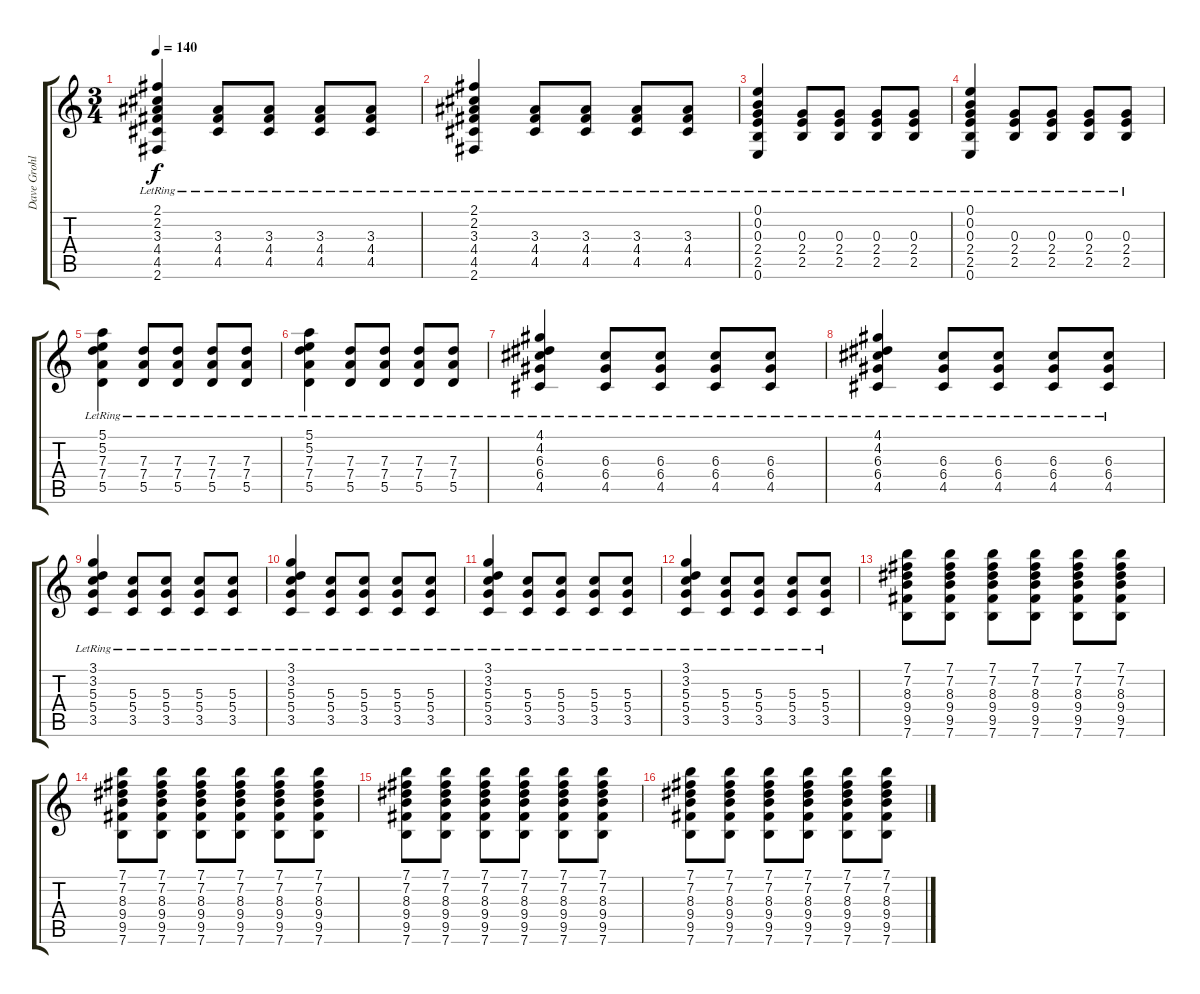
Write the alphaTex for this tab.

\track ("Dave Grohl" "Dave Grohl") {instrument acousticguitarnylon}
\staff {score tabs}
\tuning (E4 B3 G3 D3 A2 E2) {hide}
\ts (3 4)
\tempo 140
\clef g2
\ks c
(2.1{lr} 2.2{lr} 3.3{lr} 4.4{lr} 4.5{lr} 2.6{lr}).4{dy f} (3.3{lr} 4.4{lr} 4.5{lr}).8 (3.3{lr} 4.4{lr} 4.5{lr}).8 (3.3{lr} 4.4{lr} 4.5{lr}).8 (3.3{lr} 4.4{lr} 4.5{lr}).8 |
(2.1{lr} 2.2{lr} 3.3{lr} 4.4{lr} 4.5{lr} 2.6{lr}).4 (3.3{lr} 4.4{lr} 4.5{lr}).8 (3.3{lr} 4.4{lr} 4.5{lr}).8 (3.3{lr} 4.4{lr} 4.5{lr}).8 (3.3{lr} 4.4{lr} 4.5{lr}).8 |
(0.1{lr} 0.2{lr} 0.3{lr} 2.4{lr} 2.5{lr} 0.6{lr}).4 (0.3{lr} 2.4{lr} 2.5{lr}).8 (0.3{lr} 2.4{lr} 2.5{lr}).8 (0.3{lr} 2.4{lr} 2.5{lr}).8 (0.3{lr} 2.4{lr} 2.5{lr}).8 |
(0.1{lr} 0.2{lr} 0.3{lr} 2.4{lr} 2.5{lr} 0.6{lr}).4 (0.3{lr} 2.4{lr} 2.5{lr}).8 (0.3{lr} 2.4{lr} 2.5{lr}).8 (0.3{lr} 2.4{lr} 2.5{lr}).8 (0.3{lr} 2.4{lr} 2.5{lr}).8 |
(5.1{lr} 5.2{lr} 7.3{lr} 7.4{lr} 5.5{lr}).4 (7.3{lr} 7.4{lr} 5.5{lr}).8 (7.3{lr} 7.4{lr} 5.5{lr}).8 (7.3{lr} 7.4{lr} 5.5{lr}).8 (7.3{lr} 7.4{lr} 5.5{lr}).8 |
(5.1{lr} 5.2{lr} 7.3{lr} 7.4{lr} 5.5{lr}).4 (7.3{lr} 7.4{lr} 5.5{lr}).8 (7.3{lr} 7.4{lr} 5.5{lr}).8 (7.3{lr} 7.4{lr} 5.5{lr}).8 (7.3{lr} 7.4{lr} 5.5{lr}).8 |
(4.1{lr} 4.2{lr} 6.3{lr} 6.4{lr} 4.5{lr}).4 (6.3{lr} 6.4{lr} 4.5{lr}).8 (6.3{lr} 6.4{lr} 4.5{lr}).8 (6.3{lr} 6.4{lr} 4.5{lr}).8 (6.3{lr} 6.4{lr} 4.5{lr}).8 |
(4.1{lr} 4.2{lr} 6.3{lr} 6.4{lr} 4.5{lr}).4 (6.3{lr} 6.4{lr} 4.5{lr}).8 (6.3{lr} 6.4{lr} 4.5{lr}).8 (6.3{lr} 6.4{lr} 4.5{lr}).8 (6.3{lr} 6.4{lr} 4.5{lr}).8 |
(3.1{lr} 3.2{lr} 5.3{lr} 5.4{lr} 3.5{lr}).4 (5.3{lr} 5.4{lr} 3.5{lr}).8 (5.3{lr} 5.4{lr} 3.5{lr}).8 (5.3{lr} 5.4{lr} 3.5{lr}).8 (5.3{lr} 5.4{lr} 3.5{lr}).8 |
(3.1{lr} 3.2{lr} 5.3{lr} 5.4{lr} 3.5{lr}).4 (5.3{lr} 5.4{lr} 3.5{lr}).8 (5.3{lr} 5.4{lr} 3.5{lr}).8 (5.3{lr} 5.4{lr} 3.5{lr}).8 (5.3{lr} 5.4{lr} 3.5{lr}).8 |
(3.1{lr} 3.2{lr} 5.3{lr} 5.4{lr} 3.5{lr}).4 (5.3{lr} 5.4{lr} 3.5{lr}).8 (5.3{lr} 5.4{lr} 3.5{lr}).8 (5.3{lr} 5.4{lr} 3.5{lr}).8 (5.3{lr} 5.4{lr} 3.5{lr}).8 |
(3.1{lr} 3.2{lr} 5.3{lr} 5.4{lr} 3.5{lr}).4 (5.3{lr} 5.4{lr} 3.5{lr}).8 (5.3{lr} 5.4{lr} 3.5{lr}).8 (5.3{lr} 5.4{lr} 3.5{lr}).8 (5.3{lr} 5.4{lr} 3.5{lr}).8 |
(7.1 7.2 8.3 9.4 9.5 7.6).8{instrument overdrivenguitar} (7.1 7.2 8.3 9.4 9.5 7.6).8 (7.1 7.2 8.3 9.4 9.5 7.6).8 (7.1 7.2 8.3 9.4 9.5 7.6).8 (7.1 7.2 8.3 9.4 9.5 7.6).8 (7.1 7.2 8.3 9.4 9.5 7.6).8 |
(7.1 7.2 8.3 9.4 9.5 7.6).8 (7.1 7.2 8.3 9.4 9.5 7.6).8 (7.1 7.2 8.3 9.4 9.5 7.6).8 (7.1 7.2 8.3 9.4 9.5 7.6).8 (7.1 7.2 8.3 9.4 9.5 7.6).8 (7.1 7.2 8.3 9.4 9.5 7.6).8 |
(7.1 7.2 8.3 9.4 9.5 7.6).8 (7.1 7.2 8.3 9.4 9.5 7.6).8 (7.1 7.2 8.3 9.4 9.5 7.6).8 (7.1 7.2 8.3 9.4 9.5 7.6).8 (7.1 7.2 8.3 9.4 9.5 7.6).8 (7.1 7.2 8.3 9.4 9.5 7.6).8 |
(7.1 7.2 8.3 9.4 9.5 7.6).8 (7.1 7.2 8.3 9.4 9.5 7.6).8 (7.1 7.2 8.3 9.4 9.5 7.6).8 (7.1 7.2 8.3 9.4 9.5 7.6).8 (7.1 7.2 8.3 9.4 9.5 7.6).8 (7.1 7.2 8.3 9.4 9.5 7.6).8
